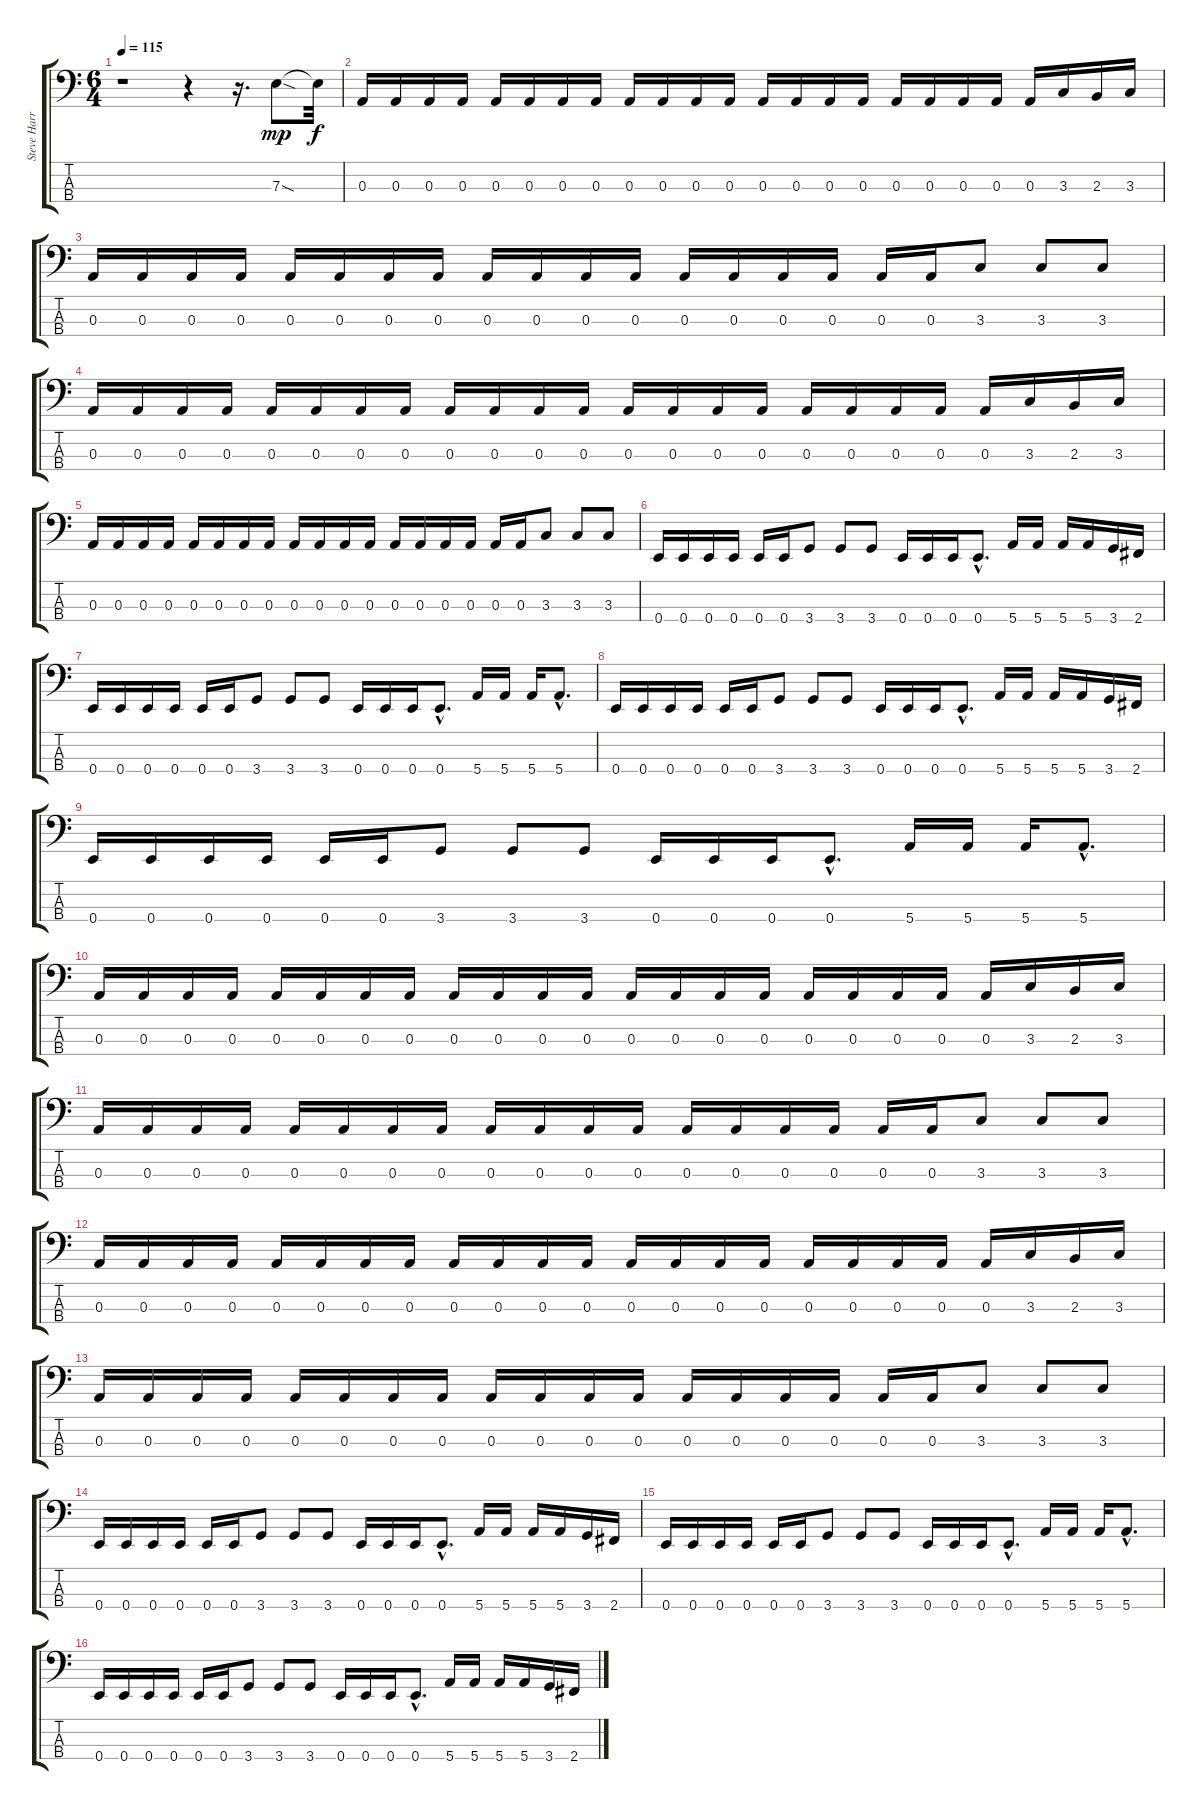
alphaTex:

\track ("Steve Harris" "Steve Harr") {instrument electricbassfinger}
\staff {score tabs}
\tuning (G2 D2 A1 E1) {hide}
\ts (6 4)
\tempo 115
\clef f4
\ks c
r.1{dy mp instrument electricbassfinger} r.4 r.16{d} 7.3{sod}.8 7.3{t}.32{dy f} |
0.3.16 0.3.16 0.3.16 0.3.16 0.3.16 0.3.16 0.3.16 0.3.16 0.3.16 0.3.16 0.3.16 0.3.16 0.3.16 0.3.16 0.3.16 0.3.16 0.3.16 0.3.16 0.3.16 0.3.16 0.3.16 3.3.16 2.3.16 3.3.16 |
0.3.16 0.3.16 0.3.16 0.3.16 0.3.16 0.3.16 0.3.16 0.3.16 0.3.16 0.3.16 0.3.16 0.3.16 0.3.16 0.3.16 0.3.16 0.3.16 0.3.16 0.3.16 3.3.8 3.3.8 3.3.8 |
0.3.16 0.3.16 0.3.16 0.3.16 0.3.16 0.3.16 0.3.16 0.3.16 0.3.16 0.3.16 0.3.16 0.3.16 0.3.16 0.3.16 0.3.16 0.3.16 0.3.16 0.3.16 0.3.16 0.3.16 0.3.16 3.3.16 2.3.16 3.3.16 |
0.3.16 0.3.16 0.3.16 0.3.16 0.3.16 0.3.16 0.3.16 0.3.16 0.3.16 0.3.16 0.3.16 0.3.16 0.3.16 0.3.16 0.3.16 0.3.16 0.3.16 0.3.16 3.3.8 3.3.8 3.3.8 |
0.4.16 0.4.16 0.4.16 0.4.16 0.4.16 0.4.16 3.4.8 3.4.8 3.4.8 0.4.16 0.4.16 0.4.16 0.4{hac}.8{d} 5.4.16 5.4.16 5.4.16 5.4.16 3.4.16 2.4.16 |
0.4.16 0.4.16 0.4.16 0.4.16 0.4.16 0.4.16 3.4.8 3.4.8 3.4.8 0.4.16 0.4.16 0.4.16 0.4{hac}.8{d} 5.4.16 5.4.16 5.4.16 5.4{hac}.8{d} |
0.4.16 0.4.16 0.4.16 0.4.16 0.4.16 0.4.16 3.4.8 3.4.8 3.4.8 0.4.16 0.4.16 0.4.16 0.4{hac}.8{d} 5.4.16 5.4.16 5.4.16 5.4.16 3.4.16 2.4.16 |
0.4.16 0.4.16 0.4.16 0.4.16 0.4.16 0.4.16 3.4.8 3.4.8 3.4.8 0.4.16 0.4.16 0.4.16 0.4{hac}.8{d} 5.4.16 5.4.16 5.4.16 5.4{hac}.8{d} |
0.3.16 0.3.16 0.3.16 0.3.16 0.3.16 0.3.16 0.3.16 0.3.16 0.3.16 0.3.16 0.3.16 0.3.16 0.3.16 0.3.16 0.3.16 0.3.16 0.3.16 0.3.16 0.3.16 0.3.16 0.3.16 3.3.16 2.3.16 3.3.16 |
0.3.16 0.3.16 0.3.16 0.3.16 0.3.16 0.3.16 0.3.16 0.3.16 0.3.16 0.3.16 0.3.16 0.3.16 0.3.16 0.3.16 0.3.16 0.3.16 0.3.16 0.3.16 3.3.8 3.3.8 3.3.8 |
0.3.16 0.3.16 0.3.16 0.3.16 0.3.16 0.3.16 0.3.16 0.3.16 0.3.16 0.3.16 0.3.16 0.3.16 0.3.16 0.3.16 0.3.16 0.3.16 0.3.16 0.3.16 0.3.16 0.3.16 0.3.16 3.3.16 2.3.16 3.3.16 |
0.3.16 0.3.16 0.3.16 0.3.16 0.3.16 0.3.16 0.3.16 0.3.16 0.3.16 0.3.16 0.3.16 0.3.16 0.3.16 0.3.16 0.3.16 0.3.16 0.3.16 0.3.16 3.3.8 3.3.8 3.3.8 |
0.4.16 0.4.16 0.4.16 0.4.16 0.4.16 0.4.16 3.4.8 3.4.8 3.4.8 0.4.16 0.4.16 0.4.16 0.4{hac}.8{d} 5.4.16 5.4.16 5.4.16 5.4.16 3.4.16 2.4.16 |
0.4.16 0.4.16 0.4.16 0.4.16 0.4.16 0.4.16 3.4.8 3.4.8 3.4.8 0.4.16 0.4.16 0.4.16 0.4{hac}.8{d} 5.4.16 5.4.16 5.4.16 5.4{hac}.8{d} |
0.4.16 0.4.16 0.4.16 0.4.16 0.4.16 0.4.16 3.4.8 3.4.8 3.4.8 0.4.16 0.4.16 0.4.16 0.4{hac}.8{d} 5.4.16 5.4.16 5.4.16 5.4.16 3.4.16 2.4.16
